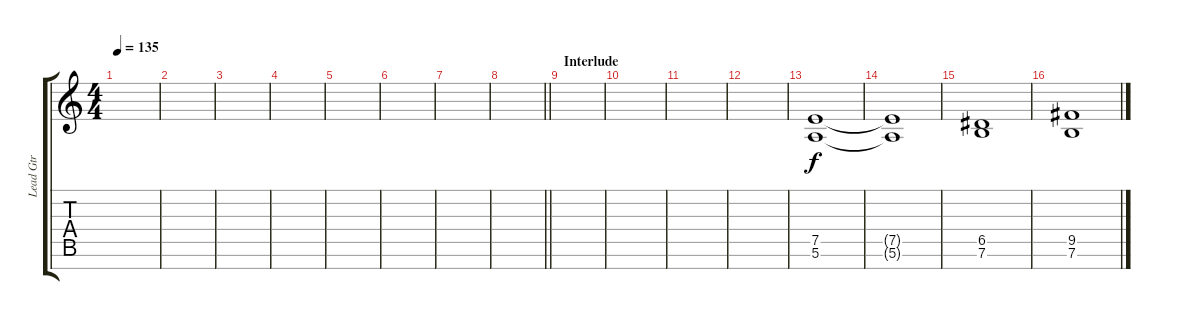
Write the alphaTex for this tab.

\track ("Lead Gtr" "Lead Gtr") {instrument distortionguitar}
\staff {score tabs}
\tuning (E4 B3 G3 D3 A2 E2 B1) {hide}
\ts (4 4)
\tempo 135
\clef g2
\ks c
|
|
|
|
|
|
|
\barLineRight lightlight
|
\section ("" "Interlude")
|
|
|
|
(7.5 5.6).1 |
(7.5{t} 5.6{t}).1 |
(6.5 7.6).1 |
(9.5 7.6).1
